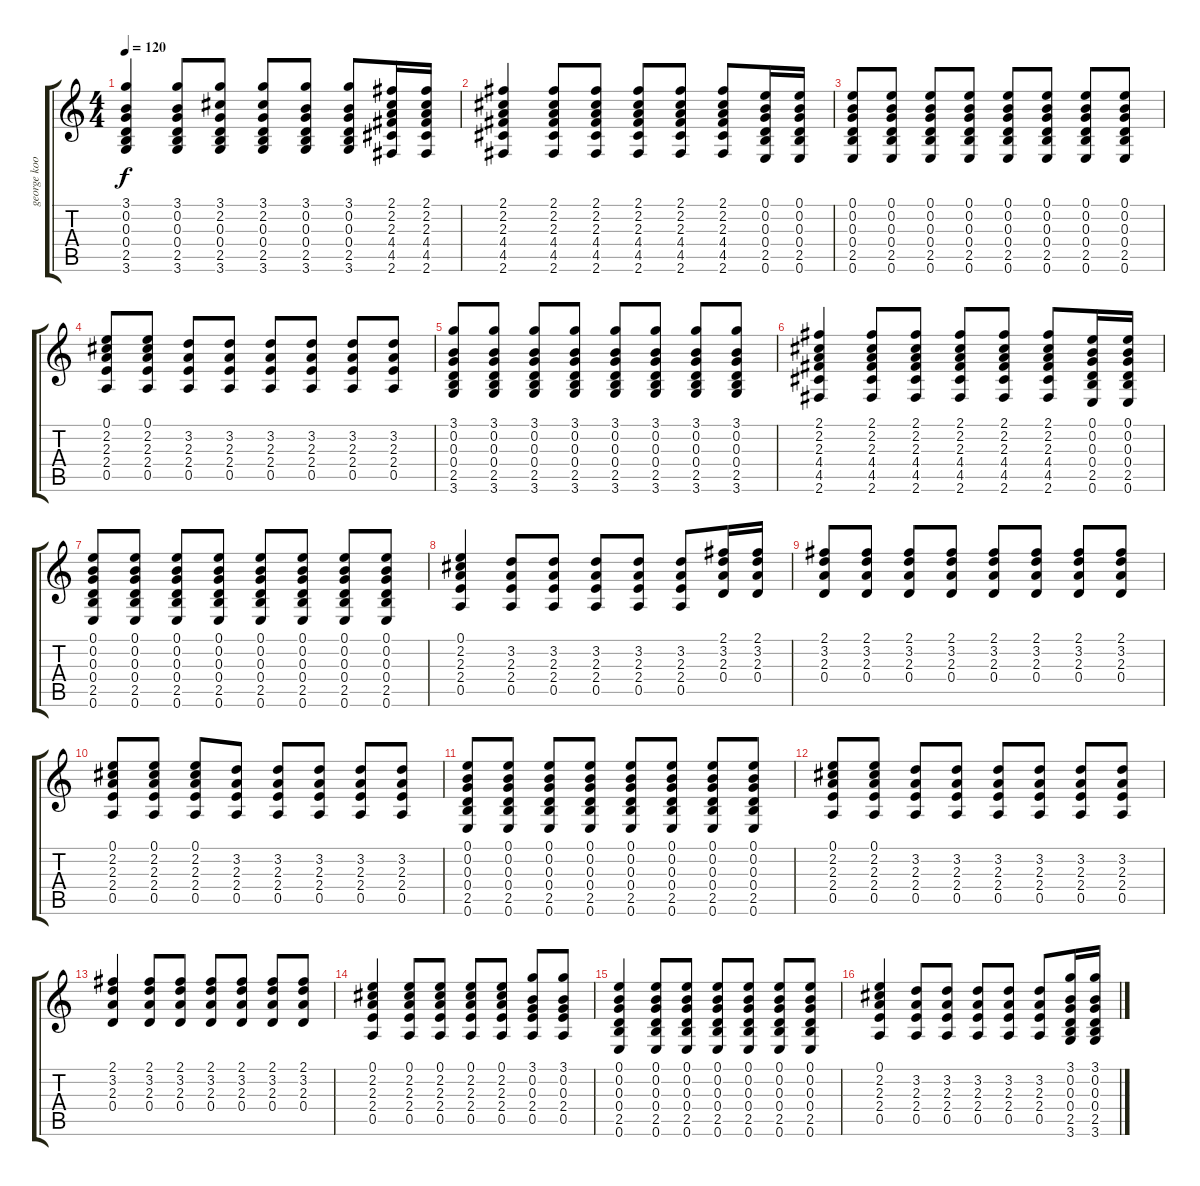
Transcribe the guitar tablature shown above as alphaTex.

\track ("george kooymans" "george koo") {instrument acousticguitarnylon}
\staff {score tabs}
\tuning (E4 B3 G3 D3 A2 E2) {hide}
\ts (4 4)
\tempo 120
\clef g2
\ks c
(3.1 0.2 0.3 0.4 2.5 3.6).4{dy f} (3.1 0.2 0.3 0.4 2.5 3.6).8 (3.1 2.2 0.3 0.4 2.5 3.6).8 (3.1 2.2 0.3 0.4 2.5 3.6).8 (3.1 0.2 0.3 0.4 2.5 3.6).8 (3.1 0.2 0.3 0.4 2.5 3.6).8 (2.1 2.2 2.3 4.4 4.5 2.6).16 (2.1 2.2 2.3 4.4 4.5 2.6).16 |
(2.1 2.2 2.3 4.4 4.5 2.6).4 (2.1 2.2 2.3 4.4 4.5 2.6).8 (2.1 2.2 2.3 4.4 4.5 2.6).8 (2.1 2.2 2.3 4.4 4.5 2.6).8 (2.1 2.2 2.3 4.4 4.5 2.6).8 (2.1 2.2 2.3 4.4 4.5 2.6).8 (0.1 0.2 0.3 0.4 2.5 0.6).16 (0.1 0.2 0.3 0.4 2.5 0.6).16 |
(0.1 0.2 0.3 0.4 2.5 0.6).8 (0.1 0.2 0.3 0.4 2.5 0.6).8 (0.1 0.2 0.3 0.4 2.5 0.6).8 (0.1 0.2 0.3 0.4 2.5 0.6).8 (0.1 0.2 0.3 0.4 2.5 0.6).8 (0.1 0.2 0.3 0.4 2.5 0.6).8 (0.1 0.2 0.3 0.4 2.5 0.6).8 (0.1 0.2 0.3 0.4 2.5 0.6).8 |
(0.1 2.2 2.3 2.4 0.5).8 (0.1 2.2 2.3 2.4 0.5).8 (3.2 2.3 2.4 0.5).8 (3.2 2.3 2.4 0.5).8 (3.2 2.3 2.4 0.5).8 (3.2 2.3 2.4 0.5).8 (3.2 2.3 2.4 0.5).8 (3.2 2.3 2.4 0.5).8 |
(3.1 0.2 0.3 0.4 2.5 3.6).8 (3.1 0.2 0.3 0.4 2.5 3.6).8 (3.1 0.2 0.3 0.4 2.5 3.6).8 (3.1 0.2 0.3 0.4 2.5 3.6).8 (3.1 0.2 0.3 0.4 2.5 3.6).8 (3.1 0.2 0.3 0.4 2.5 3.6).8 (3.1 0.2 0.3 0.4 2.5 3.6).8 (3.1 0.2 0.3 0.4 2.5 3.6).8 |
(2.1 2.2 2.3 4.4 4.5 2.6).4 (2.1 2.2 2.3 4.4 4.5 2.6).8 (2.1 2.2 2.3 4.4 4.5 2.6).8 (2.1 2.2 2.3 4.4 4.5 2.6).8 (2.1 2.2 2.3 4.4 4.5 2.6).8 (2.1 2.2 2.3 4.4 4.5 2.6).8 (0.1 0.2 0.3 0.4 2.5 0.6).16 (0.1 0.2 0.3 0.4 2.5 0.6).16 |
(0.1 0.2 0.3 0.4 2.5 0.6).8 (0.1 0.2 0.3 0.4 2.5 0.6).8 (0.1 0.2 0.3 0.4 2.5 0.6).8 (0.1 0.2 0.3 0.4 2.5 0.6).8 (0.1 0.2 0.3 0.4 2.5 0.6).8 (0.1 0.2 0.3 0.4 2.5 0.6).8 (0.1 0.2 0.3 0.4 2.5 0.6).8 (0.1 0.2 0.3 0.4 2.5 0.6).8 |
(0.1 2.2 2.3 2.4 0.5).4 (3.2 2.3 2.4 0.5).8 (3.2 2.3 2.4 0.5).8 (3.2 2.3 2.4 0.5).8 (3.2 2.3 2.4 0.5).8 (3.2 2.3 2.4 0.5).8 (2.1 3.2 2.3 0.4).16 (2.1 3.2 2.3 0.4).16 |
(2.1 3.2 2.3 0.4).8 (2.1 3.2 2.3 0.4).8 (2.1 3.2 2.3 0.4).8 (2.1 3.2 2.3 0.4).8 (2.1 3.2 2.3 0.4).8 (2.1 3.2 2.3 0.4).8 (2.1 3.2 2.3 0.4).8 (2.1 3.2 2.3 0.4).8 |
(0.1 2.2 2.3 2.4 0.5).8 (0.1 2.2 2.3 2.4 0.5).8 (0.1 2.2 2.3 2.4 0.5).8 (3.2 2.3 2.4 0.5).8 (3.2 2.3 2.4 0.5).8 (3.2 2.3 2.4 0.5).8 (3.2 2.3 2.4 0.5).8 (3.2 2.3 2.4 0.5).8 |
(0.1 0.2 0.3 0.4 2.5 0.6).8 (0.1 0.2 0.3 0.4 2.5 0.6).8 (0.1 0.2 0.3 0.4 2.5 0.6).8 (0.1 0.2 0.3 0.4 2.5 0.6).8 (0.1 0.2 0.3 0.4 2.5 0.6).8 (0.1 0.2 0.3 0.4 2.5 0.6).8 (0.1 0.2 0.3 0.4 2.5 0.6).8 (0.1 0.2 0.3 0.4 2.5 0.6).8 |
(0.1 2.2 2.3 2.4 0.5).8 (0.1 2.2 2.3 2.4 0.5).8 (3.2 2.3 2.4 0.5).8 (3.2 2.3 2.4 0.5).8 (3.2 2.3 2.4 0.5).8 (3.2 2.3 2.4 0.5).8 (3.2 2.3 2.4 0.5).8 (3.2 2.3 2.4 0.5).8 |
(2.1 3.2 2.3 0.4).4 (2.1 3.2 2.3 0.4).8 (2.1 3.2 2.3 0.4).8 (2.1 3.2 2.3 0.4).8 (2.1 3.2 2.3 0.4).8 (2.1 3.2 2.3 0.4).8 (2.1 3.2 2.3 0.4).8 |
(0.1 2.2 2.3 2.4 0.5).4 (0.1 2.2 2.3 2.4 0.5).8 (0.1 2.2 2.3 2.4 0.5).8 (0.1 2.2 2.3 2.4 0.5).8 (0.1 2.2 2.3 2.4 0.5).8 (3.1 0.2 0.3 2.4 0.5).8 (3.1 0.2 0.3 2.4 0.5).8 |
(0.1 0.2 0.3 0.4 2.5 0.6).4 (0.1 0.2 0.3 0.4 2.5 0.6).8 (0.1 0.2 0.3 0.4 2.5 0.6).8 (0.1 0.2 0.3 0.4 2.5 0.6).8 (0.1 0.2 0.3 0.4 2.5 0.6).8 (0.1 0.2 0.3 0.4 2.5 0.6).8 (0.1 0.2 0.3 0.4 2.5 0.6).8 |
(0.1 2.2 2.3 2.4 0.5).4 (3.2 2.3 2.4 0.5).8 (3.2 2.3 2.4 0.5).8 (3.2 2.3 2.4 0.5).8 (3.2 2.3 2.4 0.5).8 (3.2 2.3 2.4 0.5).8 (3.1 0.2 0.3 0.4 2.5 3.6).16 (3.1 0.2 0.3 0.4 2.5 3.6).16
